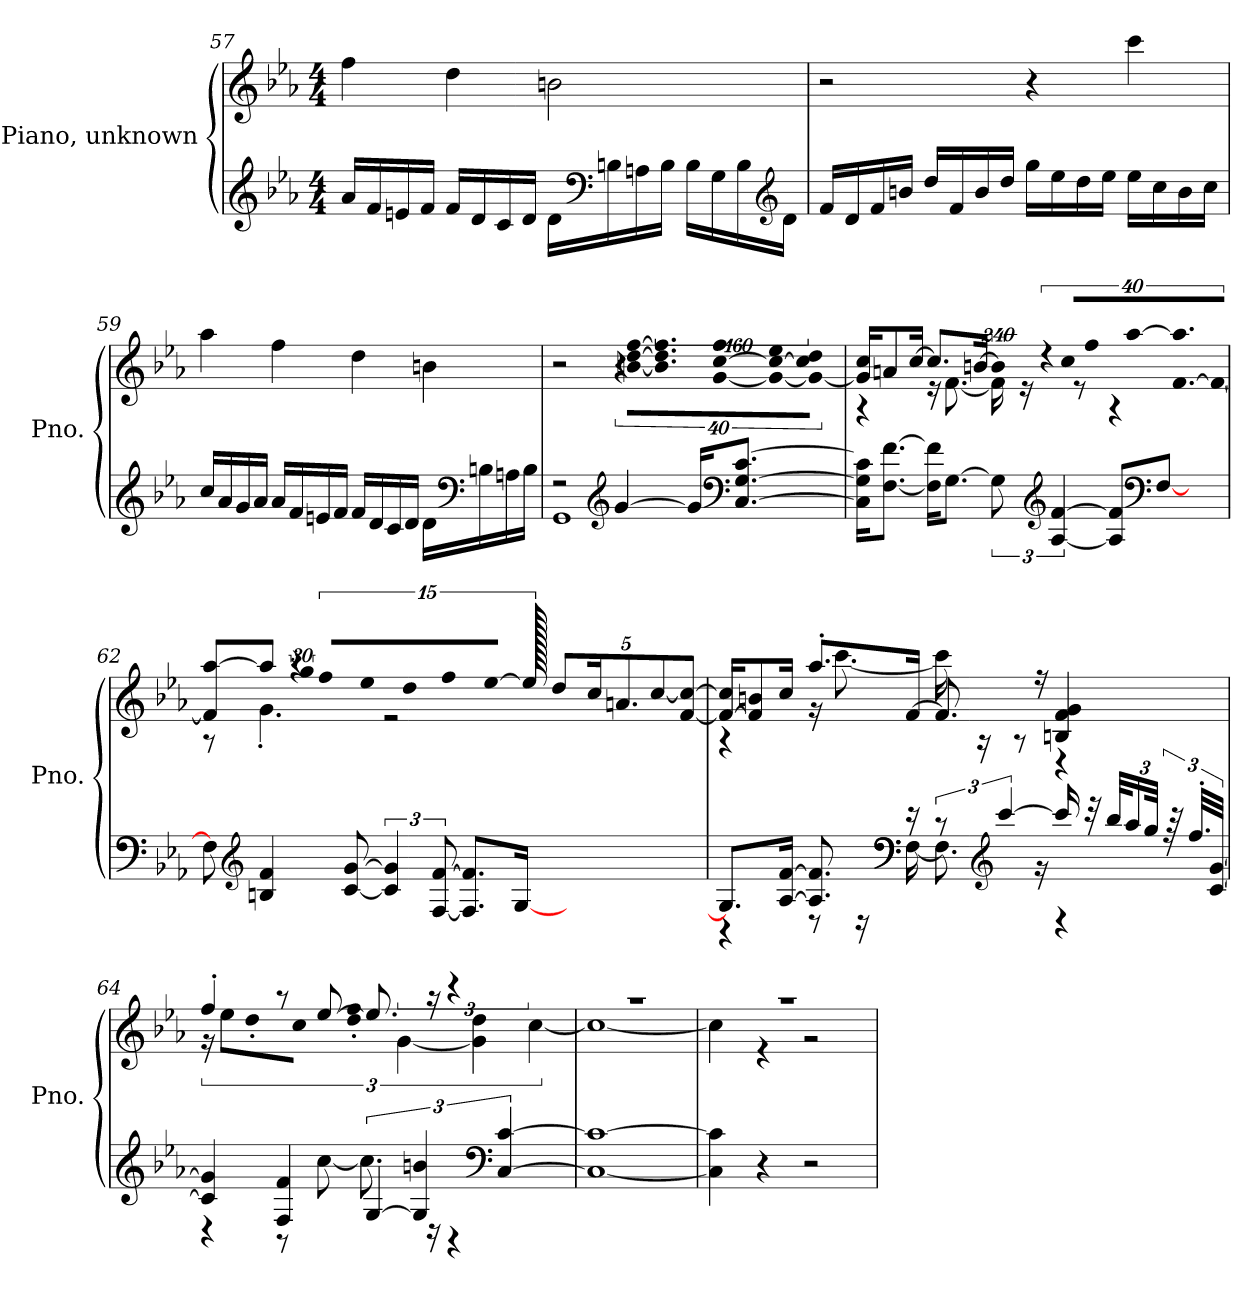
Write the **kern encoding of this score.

**kern	**kern
*part1	*part1
*staff2	*staff1
*I"Piano, unknown	*
*I'Pno.	*
!!LO:LB:g=z
*clefG2	*clefG2
*k[b-e-a-]	*k[b-e-a-]
*M4/4	*M4/4
=57	=57
16a-/LL	4ff\
16f/	.
16en/	.
16f/JJ	.
16f/LL	4dd\
16d/	.
16c/	.
16d/JJ	.
16d\LL	2bn\
*clefF4	*
16Bn\	.
16An\	.
16B\JJ	.
16B\LL	.
16G\	.
16B\	.
*clefG2	*
16d\JJ	.
=58	=58
16f/LL	2r
16d/	.
16f/	.
16bn/JJ	.
16dd/LL	.
16f/	.
16b/	.
16dd/JJ	.
16gg\LL	4r
16ee-\	.
16dd\	.
16ee-\JJ	.
16ee-\LL	4ccc\
16cc\	.
16b\	.
16cc\JJ	.
!!LO:LB:g=z
=59	=59
16cc/LL	4aa-\
16a-/	.
16g/	.
16a-/JJ	.
16a-/LL	4ff\
16f/	.
16en/	.
16f/JJ	.
16f/LL	4dd\
16d/	.
16c/	.
16d/JJ	.
16d\LL	4bn\
*clefF4	*
16Bn\	.
16An\	.
16B\JJ	.
=60	=60
*^	*
2r	1GG	2r
*clefG2	*	*
!	!	!LO:N:vis=32
[4g/	.	640%23r
!	!	!LO:N:vis=32
.	.	[640%23bn\ [640%23dd\ [640%23ff\KKL
!	!	!LO:N:vis=8.
.	.	640%137b\] 640%137dd\] 640%137ff\]
16g/KL]	.	.
!	!	!LO:N:vis=16
.	.	[1920%137g\ [1920%137cc\ 1920%137ff\L
*clefF4	*	*
[8.C/ [8.G/ [8.c/J	.	.
!	!	!LO:N:vis=16
.	.	1920%137g\_ 1920%137cc\_ 1920%137ee-\
!	!	!LO:N:vis=16
.	.	1920%137g\_ 1920%137cc\] 1920%137dd\JJ
*v	*v	*
!!LO:LB:g=z
=61	=61
*	*^
16C\] 16G\] 16c\]KL	16g/] 16cc/KL	4r
[8.F\ [8.f\J	8an/	.
.	[16cc/Jk	.
16F\] 16f\]KL	8.cc/L]	16r
[8.G\J	.	[8.f\
.	[16bn/Jk	.
!	!LO:N:vis=16	!
12G\]	1920%137b/]	16f\]
.	.	16r
!	!LO:N:vis=32	!
.	640%23r	.
*clefG2	*	*
[6A-/ [6f/	.	.
!	!LO:N:vis=32	!
.	640%23cc/KLL	.
.	.	8r
!	!LO:N:vis=16	!
.	1920%137ff/J	.
!	!LO:N:vis=8	!
.	[960%137aa-/	.
8A-/] 8f/]L	.	4r
!	!LO:N:vis=16.	!
.	[960%103f/ 960%103aa-/]L	.
*clefF4	*	*
[8F/J	.	.
!	!LO:N:vis=32	!
.	640%23f/JJk_	.
1920ryy	.	1920ryy
=62	=62	=62
8F\]	8f/] [8aa-/L	8r
*clefG2	*	*
4Bn/ 4f/	8aa-/J]	4.g'\
!	!LO:N:vis=64	!
.	960%17r	.
!	!LO:N:vis=64	!
.	960%17gg/	.
.	1920ryy	.
!	!LO:N:vis=32	!
.	640%23ff/LLL	.
!	!LO:N:vis=32	!
.	640%23ee-/	.
!	!LO:N:vis=32	!
.	640%23dd/J	.
[8c/ [8g/	.	.
!	!LO:N:vis=16	!
.	1920%137ff/	.
.	[480%17ee-/JJ	.
6c/] 6g/]	.	2r
.	1920ee-/]	.
*	*Xbrackettup	*
.	10dd/L	.
.	20cc/K	.
.	10.an/	.
[12F/ [12f/	.	.
8.F/] 8.f/]L	.	.
.	[10cc/	.
.	[10f/ 10cc/_J	.
[16G/Jk	.	.
960ryy	.	960ryy
!!LO:LB:g=z	!!
=63	=63	=63
*^	*	*
8.G/L]	4r	16f/_ 16cc/]KL	4r
.	.	8f/] 8bn/	.
[16A-/ [16f/Jk	.	16cc/Jk	.
8.A-/] 8.f/]	8r	8.aa-'/L	16r
.	.	.	[8.ccc\
.	16r	.	.
*clefF4	*	*	*
16r	[16F\	[16f/Jk	.
12r	8.F\]	8.f/]	16ccc\]
.	.	.	16r
*clefG2	*	*	*
[6ccc/	.	.	.
.	.	.	8r
.	16r	16r	.
16ccc/]	4r	4Bn/ 4f/ 4g/	4r
32r	.	.	.
32bb-/KLL	.	.	.
*Xbrackettup	*	*	*
24aa-/	.	.	.
48gg/JJk	.	.	.
*brackettup	*	*	*
96r	.	.	.
48.ff'/LLL	.	.	.
[48c/ [48g/JJJ	.	.	.
=64	=64	=64	=64
*	*	*	*brackettup
4c/] 4g/]	4r	4ff'/	24r
.	.	.	12ee-\L
.	.	.	16dd'\L
.	.	.	16cc\JJ
4F/ 4f/	8r	8r	4dd\' 4ff\'
.	[8cc\	[8ee-/	.
[6G/	8.cc\]	8.ee-/]	[6g\
6G/] 6bn/	.	.	6g\] 6dd\
.	16r	16r	.
.	4r	4r	.
*clefF4	*	*	*
[6C/ [6c/	.	.	[6cc\
*v	*v	*	*
!!LO:PB:g=z	!!
=65	=65	=65
1C_ 1c_	1r	1cc_
=66	=66	=66
4C\] 4c\]	1r	4cc\]
4r	.	4r
2r	.	2r
*	*v	*v
=	=
*-	*-
